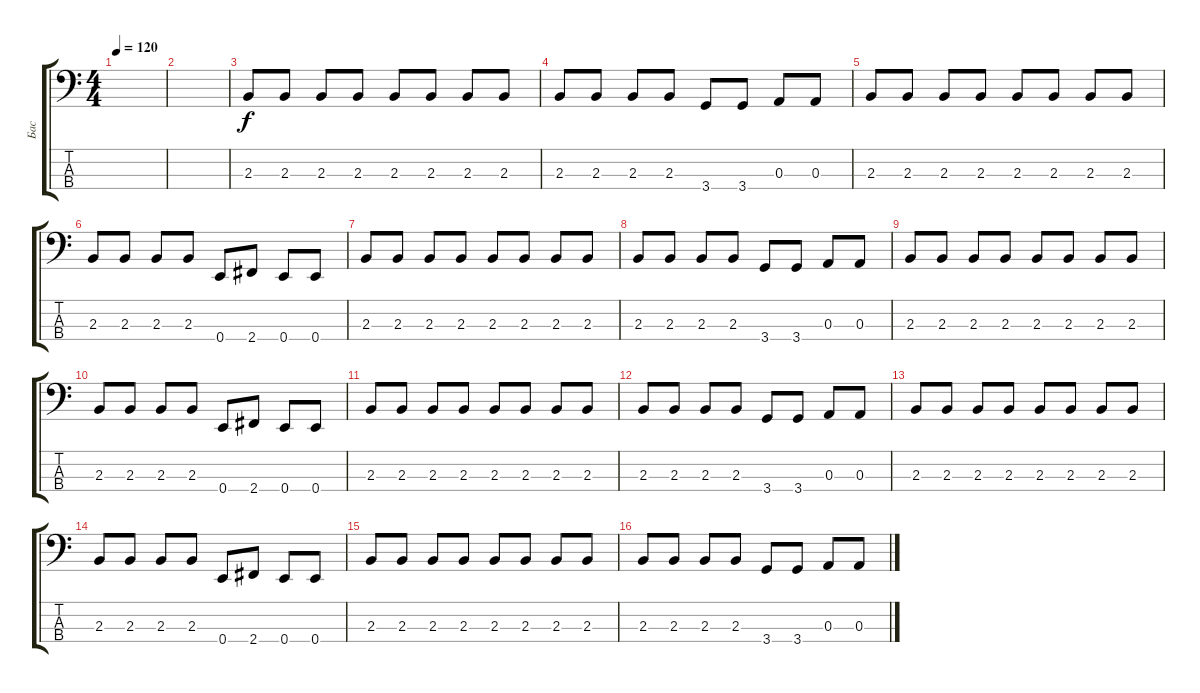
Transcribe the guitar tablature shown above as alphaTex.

\track ("Бас" "Бас") {instrument electricbassfinger}
\staff {score tabs}
\tuning (G2 D2 A1 E1) {hide}
\ts (4 4)
\tempo 120
\clef f4
\ks c
|
|
2.3.8 2.3.8 2.3.8 2.3.8 2.3.8 2.3.8 2.3.8 2.3.8 |
2.3.8 2.3.8 2.3.8 2.3.8 3.4.8 3.4.8 0.3.8 0.3.8 |
2.3.8 2.3.8 2.3.8 2.3.8 2.3.8 2.3.8 2.3.8 2.3.8 |
2.3.8 2.3.8 2.3.8 2.3.8 0.4.8 2.4.8 0.4.8 0.4.8 |
2.3.8 2.3.8 2.3.8 2.3.8 2.3.8 2.3.8 2.3.8 2.3.8 |
2.3.8 2.3.8 2.3.8 2.3.8 3.4.8 3.4.8 0.3.8 0.3.8 |
2.3.8 2.3.8 2.3.8 2.3.8 2.3.8 2.3.8 2.3.8 2.3.8 |
2.3.8 2.3.8 2.3.8 2.3.8 0.4.8 2.4.8 0.4.8 0.4.8 |
2.3.8 2.3.8 2.3.8 2.3.8 2.3.8 2.3.8 2.3.8 2.3.8 |
2.3.8 2.3.8 2.3.8 2.3.8 3.4.8 3.4.8 0.3.8 0.3.8 |
2.3.8 2.3.8 2.3.8 2.3.8 2.3.8 2.3.8 2.3.8 2.3.8 |
2.3.8 2.3.8 2.3.8 2.3.8 0.4.8 2.4.8 0.4.8 0.4.8 |
2.3.8 2.3.8 2.3.8 2.3.8 2.3.8 2.3.8 2.3.8 2.3.8 |
2.3.8 2.3.8 2.3.8 2.3.8 3.4.8 3.4.8 0.3.8 0.3.8
